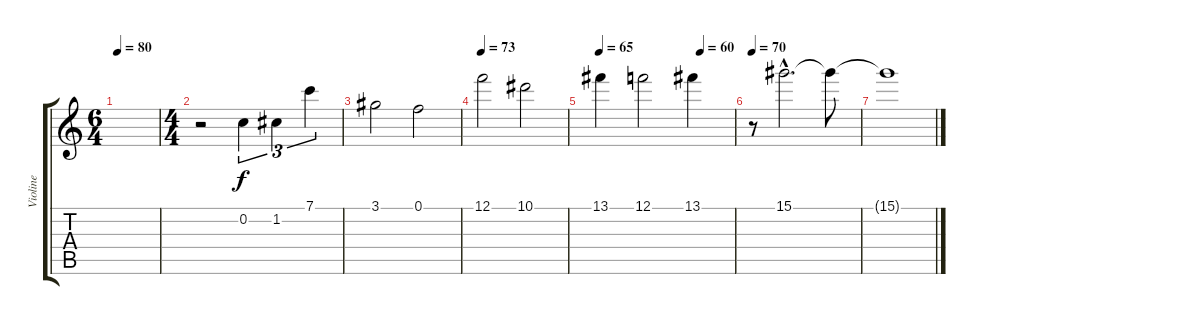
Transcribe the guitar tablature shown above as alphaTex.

\track ("Violine" "Violine") {instrument viola}
\staff {score tabs}
\tuning (F5 C5 Ab4 Eb4 Bb3 F3) {hide}
\ts (6 4)
\tempo 80
\clef g2
\ks c
|
\ts (4 4)
r.2 0.2.4{tu (3 2)} 1.2.4{tu (3 2)} 7.1.4{tu (3 2)} |
3.1.2{volume 11} 0.1.2 |
\tempo 73
12.1.2 10.1.2 |
\tempo 65
\tempo (60 0.75)
13.1.4 12.1.2 13.1.4 |
\tempo 70
r.8 15.1{hac}.2{d} 15.1{t}.8 |
15.1{t}.1
